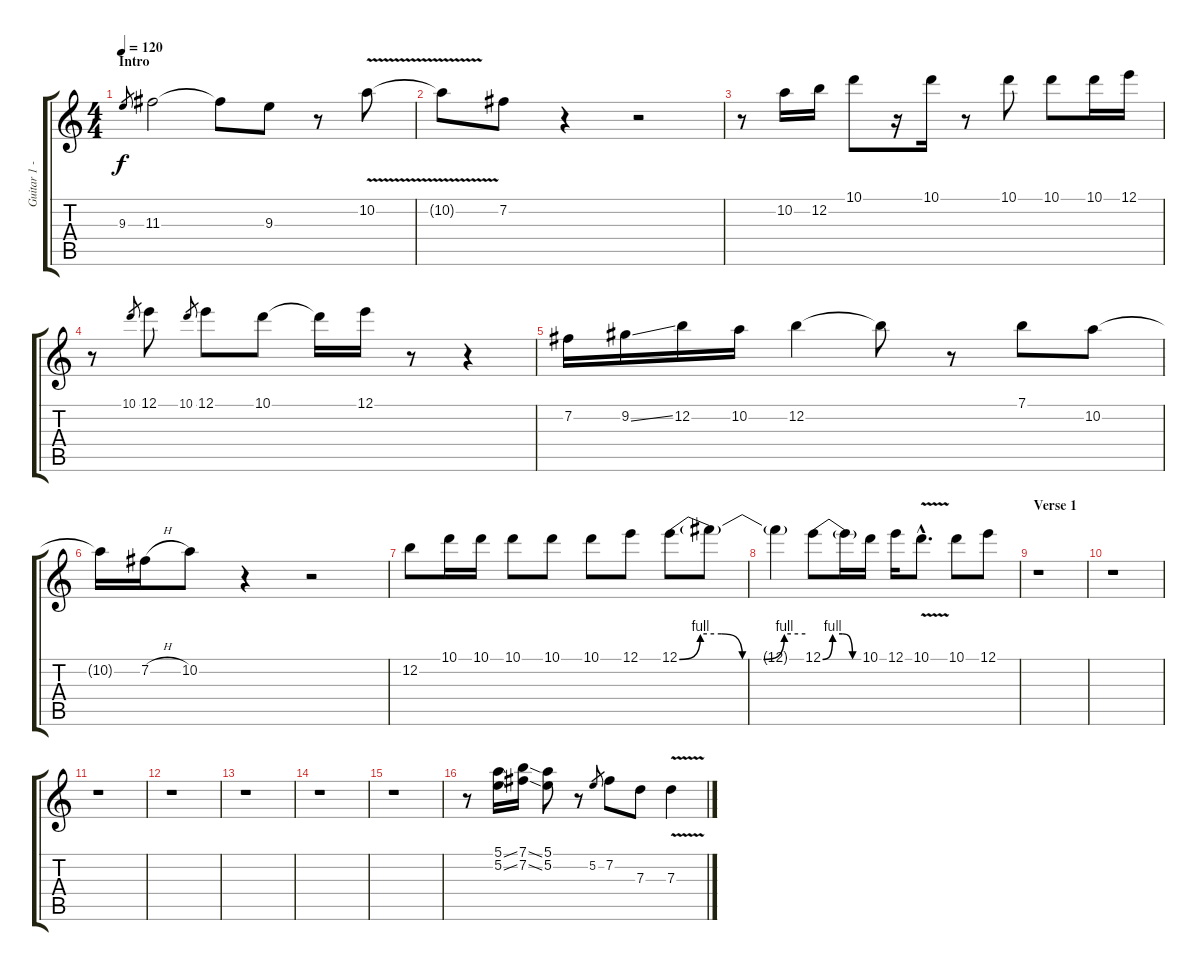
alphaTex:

\track ("Guitar 1 - Santana" "Guitar 1 -") {instrument distortionguitar}
\staff {score tabs}
\tuning (E4 B3 G3 D3 A2 E2) {hide}
\ts (4 4)
\section ("" "Intro")
\tempo 120
\clef g2
\ks c
9.3.8{gr dy f instrument distortionguitar} 11.3.2 11.3{t}.8 9.3.8 r.8 10.2{v}.8 |
10.2{t}.8 7.2.8 r.4 r.2 |
r.8 10.2.16 12.2.16 10.1.8 r.16 10.1.16 r.8 10.1.8 10.1.8 10.1.16 12.1.16 |
r.8 10.1.8{gr} 12.1.8 10.1.8{gr} 12.1.8 10.1.8 10.1{t}.16 12.1.16 r.8 r.4 |
7.2.16 9.2{ss}.16 12.2.16 10.2.16 12.2.4 12.2{t}.8 r.8 7.1.8 10.2.8 |
10.2{t}.16 7.2{h}.16 10.2.8 r.4 r.2 |
12.2.8 10.1.16 10.1.16 10.1.8 10.1.8 10.1.8 12.1.8 12.1{be (custom 0 0 10 4 20 4 30 0 40 0 50 4 60 4)}.8 12.1{t}.8 |
12.1{t}.4 12.1{be (custom 0 0 15 4 30 4 45 0 60 0)}.8 12.1{t}.16 10.1.16 12.1.16 10.1{v hac}.8{d} 10.1.8 12.1.8 |
\section ("" "Verse 1")
r.1 |
r.1 |
r.1 |
r.1 |
r.1 |
r.1 |
r.1 |
r.8 (5.1{ss} 5.2{ss}).16 (7.1{ss} 7.2{ss}).16 (5.1 5.2).8 r.8 5.2.8{gr} 7.2.8 7.3.8 7.3{v}.4
